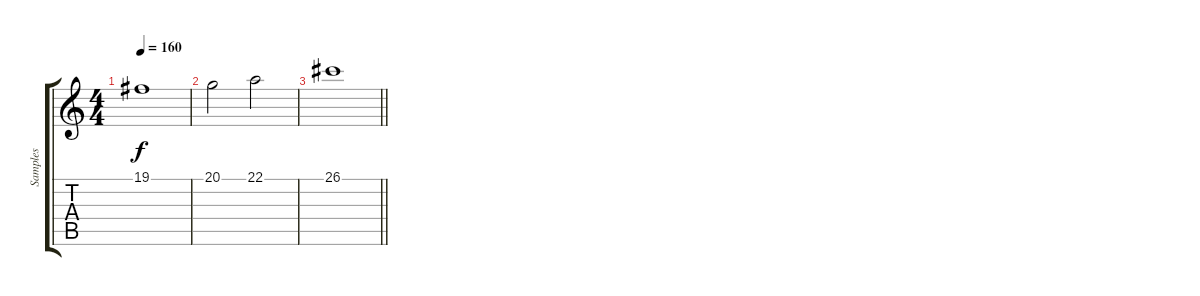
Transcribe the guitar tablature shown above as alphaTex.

\track ("Samples" "Samples") {instrument lead1square}
\staff {score tabs}
\tuning (B3 Gb3 D3 A2 E2 B1) {hide}
\ts (4 4)
\tempo 160
\clef g2
\ks c
19.1{t}.1{dy f} |
20.1.2 22.1.2 |
\barLineRight lightlight
26.1.1
